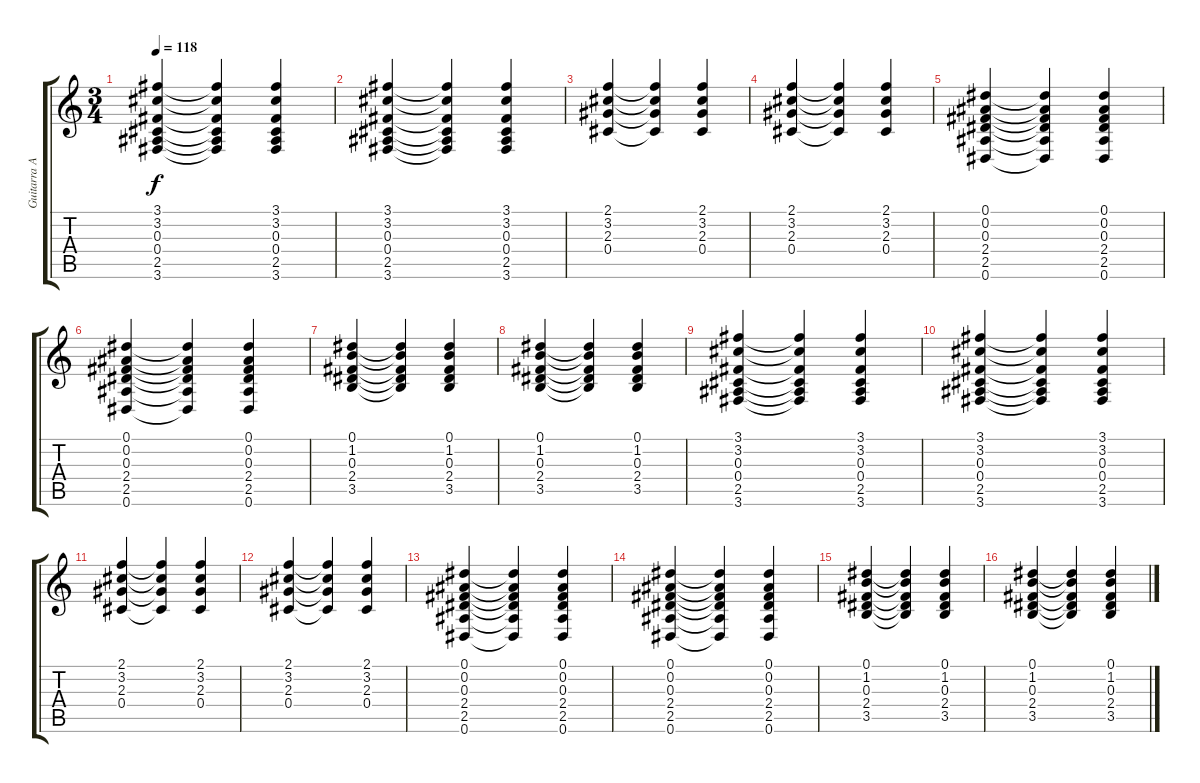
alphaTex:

\track ("Guitarra Acomp." "Guitarra A") {instrument electricguitarjazz}
\staff {score tabs}
\tuning (Eb4 Bb3 Gb3 Db3 Ab2 Eb2) {hide}
\ts (3 4)
\tempo 118
\clef g2
\ks c
(3.1 3.2 0.3 0.4 2.5 3.6).4{dy f} (3.1{t} 3.2{t} 0.3{t} 0.4{t} 2.5{t} 3.6{t}).4 (3.1 3.2 0.3 0.4 2.5 3.6).4 |
(3.1 3.2 0.3 0.4 2.5 3.6).4 (3.1{t} 3.2{t} 0.3{t} 0.4{t} 2.5{t} 3.6{t}).4 (3.1 3.2 0.3 0.4 2.5 3.6).4 |
(2.1 3.2 2.3 0.4).4 (2.1{t} 3.2{t} 2.3{t} 0.4{t}).4 (2.1 3.2 2.3 0.4).4 |
(2.1 3.2 2.3 0.4).4 (2.1{t} 3.2{t} 2.3{t} 0.4{t}).4 (2.1 3.2 2.3 0.4).4 |
(0.1 0.2 0.3 2.4 2.5 0.6).4 (0.1{t} 0.2{t} 0.3{t} 2.4{t} 2.5{t} 0.6{t}).4 (0.1 0.2 0.3 2.4 2.5 0.6).4 |
(0.1 0.2 0.3 2.4 2.5 0.6).4 (0.1{t} 0.2{t} 0.3{t} 2.4{t} 2.5{t} 0.6{t}).4 (0.1 0.2 0.3 2.4 2.5 0.6).4 |
(0.1 1.2 0.3 2.4 3.5).4 (0.1{t} 1.2{t} 0.3{t} 2.4{t} 3.5{t}).4 (0.1 1.2 0.3 2.4 3.5).4 |
(0.1 1.2 0.3 2.4 3.5).4 (0.1{t} 1.2{t} 0.3{t} 2.4{t} 3.5{t}).4 (0.1 1.2 0.3 2.4 3.5).4 |
(3.1 3.2 0.3 0.4 2.5 3.6).4 (3.1{t} 3.2{t} 0.3{t} 0.4{t} 2.5{t} 3.6{t}).4 (3.1 3.2 0.3 0.4 2.5 3.6).4 |
(3.1 3.2 0.3 0.4 2.5 3.6).4 (3.1{t} 3.2{t} 0.3{t} 0.4{t} 2.5{t} 3.6{t}).4 (3.1 3.2 0.3 0.4 2.5 3.6).4 |
(2.1 3.2 2.3 0.4).4 (2.1{t} 3.2{t} 2.3{t} 0.4{t}).4 (2.1 3.2 2.3 0.4).4 |
(2.1 3.2 2.3 0.4).4 (2.1{t} 3.2{t} 2.3{t} 0.4{t}).4 (2.1 3.2 2.3 0.4).4 |
(0.1 0.2 0.3 2.4 2.5 0.6).4 (0.1{t} 0.2{t} 0.3{t} 2.4{t} 2.5{t} 0.6{t}).4 (0.1 0.2 0.3 2.4 2.5 0.6).4 |
(0.1 0.2 0.3 2.4 2.5 0.6).4 (0.1{t} 0.2{t} 0.3{t} 2.4{t} 2.5{t} 0.6{t}).4 (0.1 0.2 0.3 2.4 2.5 0.6).4 |
(0.1 1.2 0.3 2.4 3.5).4 (0.1{t} 1.2{t} 0.3{t} 2.4{t} 3.5{t}).4 (0.1 1.2 0.3 2.4 3.5).4 |
(0.1 1.2 0.3 2.4 3.5).4 (0.1{t} 1.2{t} 0.3{t} 2.4{t} 3.5{t}).4 (0.1 1.2 0.3 2.4 3.5).4
